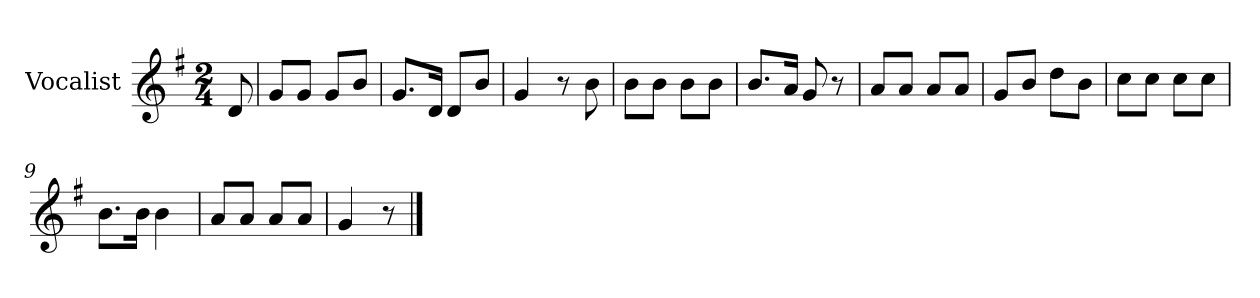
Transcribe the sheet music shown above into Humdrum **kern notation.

**kern
*part1
*staff1
*I"Vocalist
*k[f#]
*G:
*M2/4
=
8d
=1
8gL
8gJ
8gL
8bJ
=2
8.gL
16dJk
8dL
8bJ
=3
4g
8r
8b
=4
8bL
8bJ
8bL
8bJ
=5
8.bL
16aJk
8g
8r
=6
8aL
8aJ
8aL
8aJ
=7
8gL
8bJ
8ddL
8bJ
=8
8ccL
8ccJ
8ccL
8ccJ
=9
8.bL
16bJk
4b
=10
8aL
8aJ
8aL
8aJ
=11
4g
8r
==
*-
